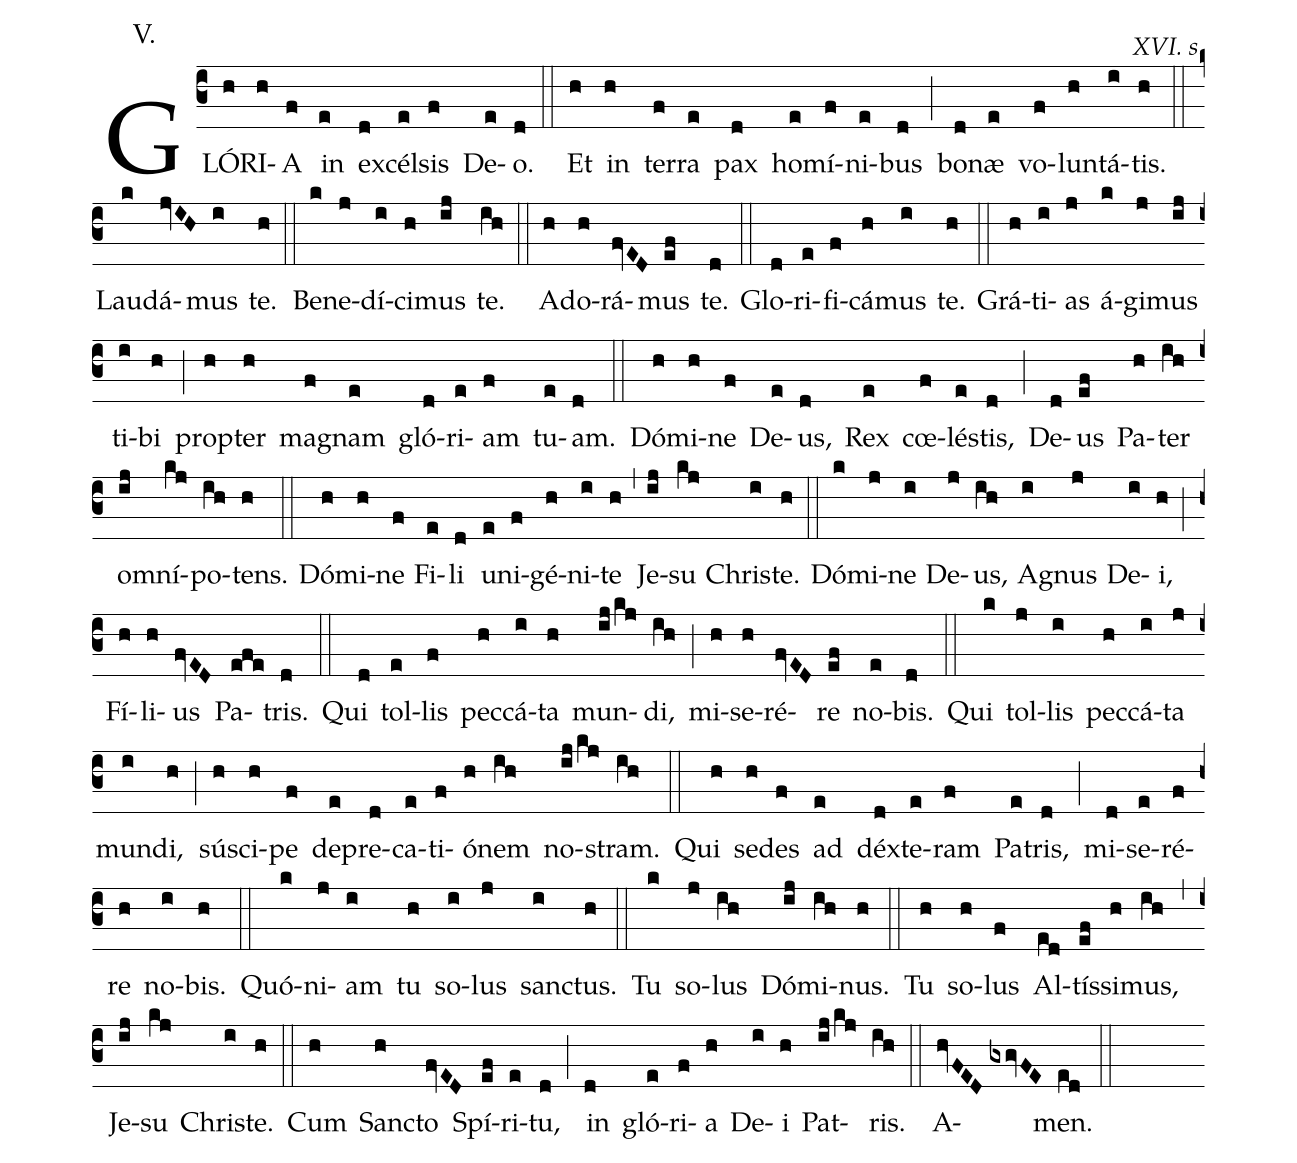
annotation:V.;
commentary:XVI. s.;
office-part:Kyriale;
%%
(c3) GLÓ(h)RI(h)A(f) in(e) ex(d)cél(e)sis(f) De(e)o.(d) (::) Et(h) in(h) ter(f)ra(e) pax(d) ho(e)mí(f)ni(e)bus(d) (;) bo(d)næ(e) vo(f)lun(h)tá(i)tis.(h) (::) Lau(k)dá(jvIH)mus(i) te.(h) (::) Be(k)ne(j)dí(i)ci(h)mus(ij) te.(ih) (::) A(h)do(h)rá(fvED)mus(ef) te.(d) (::) Glo(d)ri(e)fi(f)cá(h)mus(i) te.(h) (::) Grá(h)ti(i)as(j) á(k)gi(j)mus(ij) ti(i)bi(h) (;) prop(h)ter(h) ma(f)gnam(e) gló(d)ri(e)am(f) tu(e)am.(d) (::) Dó(h)mi(h)ne(f) De(e)us,(d) Rex(e) cœ(f)lés(e)tis,(d) (;) De(d)us(ef) Pa(h)ter(ih) om(ij)ní(kj)po(ih)tens.(h) (::) Dó(h)mi(h)ne(f) Fi(e)li(d) u(e)ni(f)gé(h)ni(i)te(h) (,) Je(ij)su(kj) Chris(i)te.(h) (::) Dó(k)mi(j)ne(i) De(j)us,(ih) A(i)gnus(j) De(i)i,(h) (;) Fí(h)li(h)us(fvED) Pa(efe)tris.(d) (::) Qui(d) tol(e)lis(f) pec(h)cá(i)ta(h) mun(ij/kj)di,(ih) (;) mi(h)se(h)ré(fvED)re(ef) no(e)bis.(d) (::) Qui(k) tol(j)lis(i) pec(h)cá(i)ta(j) mun(i)di,(h) (;) sú(h)sci(h)pe(f) de(e)pre(d)ca(e)ti(f)ó(h)nem(ih) no(ij/kj)stram.(ih) (::) Qui(h) se(h)des(f) ad(e) déx(d)te(e)ram(f) Pa(e)tris,(d) (;) mi(d)se(e)ré(f)re(h) no(i)bis.(h) (::) Quó(k)ni(j)am(i) tu(h) so(i)lus(j) san(i)ctus.(h) (::) Tu(k) so(j)lus(ih) Dó(ij)mi(ih)nus.(h) (::) Tu(h) so(h)lus(f) Al(ed)tís(ef)si(h)mus,(ih) (,) Je(ij)su(kj) Chri(i)ste.(h) (::) Cum(h) San(h)cto(fvED) Spí(ef)ri(e)tu,(d) (;) in(d) gló(e)ri(f)a(h) De(i)i(h) Pat(ij/kj)ris.(ih) (::) A(hvFED//gxgvFE)men.(ed) (::)
